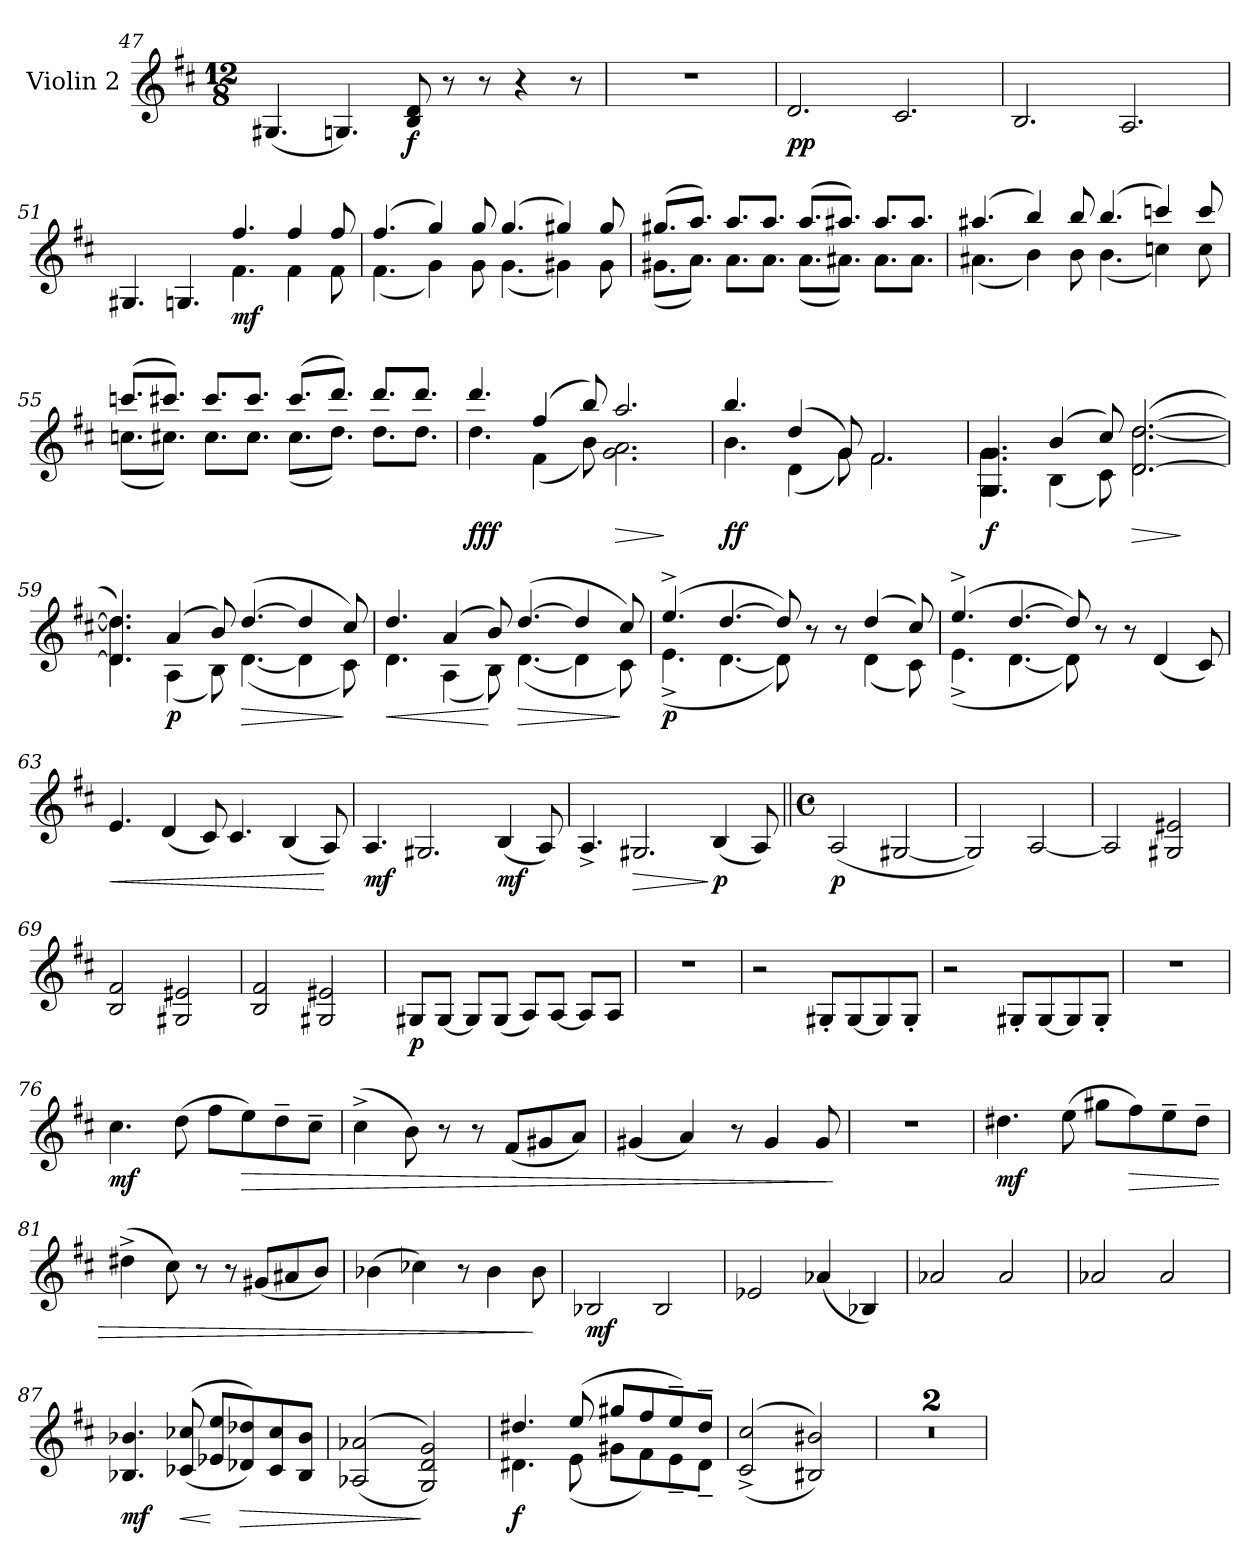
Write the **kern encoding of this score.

**kern	**dynam
*part1	*part1
*staff1	*staff1
*I"Violin 2	*
*I'Vln	*
*clefG2	*
*k[f#c#]	*
*M12/8	*
=47	=47
(4.G#X/	.
4.Gn/)	.
8B/ 8d/	f
8r	.
8r	.
4r	.
8r	.
=48	=48
1.r	.
=49	=49
2.d/	pp
2.c#/	.
=50	=50
2.B/	.
2.A/	.
=51	=51
*^	*
4.G#X/	2.ryy	.
4.Gn/	.	.
4.ff#/	4.f#\	mf
4ff#/	4f#\	.
8ff#/	8f#\	.
=52	=52	=52
(4.ff#/	(4.f#\	.
4gg/)	4g\)	.
8gg/	8g\	.
(4.gg/	(4.g\	.
4gg#X/)	4g#X\)	.
8gg#/	8g#\	.
=53	=53	=53
(8.gg#X/L	(8.g#X\L	.
8.aa/J)	8.a\J)	.
8.aa/L	8.a\L	.
8.aa/J	8.a\J	.
(8.aa/L	(8.a\L	.
8.aa#X/J)	8.a#X\J)	.
8.aa#/L	8.a#\L	.
8.aa#/J	8.a#\J	.
=54	=54	=54
(4.aa#X/	(4.a#X\	.
4bb/)	4b\)	.
8bb/	8b\	.
(4.bb/	(4.b\	.
4cccn/)	4ccn\)	.
8ccc/	8cc\	.
=55	=55	=55
(8.cccn/L	(8.ccn\L	.
8.ccc#X/J)	8.cc#X\J)	.
8.ccc#/L	8.cc#\L	.
8.ccc#/J	8.cc#\J	.
(8.ccc#/L	(8.cc#\L	.
8.ddd/J)	8.dd\J)	.
8.ddd/L	8.dd\L	.
8.ddd/J	8.dd\J	.
=56	=56	=56
4.ddd/	4.dd\	fff
(4ff#/	(4f#\	.
8bb/)	8b\)	.
!	!	!LO:HP:b
2.aa/	2.g\ 2.a\	>
*v	*v	*
.	]
=57	=57
*^	*
4.bb/	4.b\	ff
(4dd/	(4d\	.
8g/)	8g\)	.
2.f#/	2.f#\	.
=58	=58	=58
4.G/ 4.g/	4.G\ 4.g\	f
(4b/	(4B\	.
8cc#/)	8c#\)	.
!	!	!LO:HP:b
([2.d/ [2.dd/	2.d\ [2.dd\	>
*v	*v	*
.	]
=59	=59
*^	*
4.d]/ 4.dd]/)	4.d\ 4.dd]\	.
(4a/	(4A\	p
8b/)	8B\)	.
!	!	!LO:HP:b
([4.dd/	([4.d\	>
4dd/]	4d\]	.
8cc#/)	8c#\)	]
=60	=60	=60
!	!	!LO:HP:b
4.dd/	4.d\	<
(4a/	(4A\	.
8b/)	8B\)	[
!	!	!LO:HP:b
([4.dd/	([4.d\	>
4dd/]	4d\]	.
8cc#/)	8c#\)	]
=61	=61	=61
(4.ee^/	(4.e^\	p
[4.dd/	[4.d\	.
8dd/])	8d\])	.
8r	4ryy	.
8r	.	.
(4dd/	(4d\	.
8cc#/)	8c#\)	.
=62	=62	=62
(4.ee^/	(4.e^\	.
[4.dd/	[4.d\	.
8dd/])	8d\])	.
8r	2ryy	.
8r	.	.
(4d/	.	.
8c#/)	8ryy	.
=63	=63	=63
!	!	!LO:HP:b
*v	*v	*
4.e/	<
(4d/	.
8c#/)	.
4.c#/	.
(4B/	.
8A/)	[
=64	=64
4.A/	mf
2.G#X/	.
(4B/	mf
8A/)	.
=65	=65
4.A^/	.
!	!LO:HP:b
2.G#X/	>
(4B/	] p
8A/)	.
=66||	=66||
*M4/4	*
*met(c)	*
(2A/	p
[2G#X/	.
=67	=67
2G#/])	.
[2A/	.
=68	=68
2A/]	.
2G#X/ 2e#X/	.
=69	=69
2B/ 2f#/	.
2G#X/ 2e#X/	.
=70	=70
2B/ 2f#/	.
2G#X/ 2e#X/	.
=71	=71
8G#X/L	p
[8G#/J	.
8G#/L]	.
(8G#/J	.
8A/L)	.
[8A/J	.
8A/L]	.
8A/J	.
=72	=72
1r	.
=73	=73
2r	.
8G#X'/L	.
[8G#/	.
8G#/]	.
8G#'/J	.
=74	=74
2r	.
8G#X'/L	.
[8G#/	.
8G#/]	.
8G#'/J	.
=75	=75
1r	.
=76	=76
4.cc#\	mf
(8dd\	.
8ff#\L	.
!	!LO:HP:b
8ee\)	>
8dd~\	.
8cc#~\J	.
=77	=77
(4cc#^\	.
8b\)	.
8r	.
8r	.
(8f#/L	.
8g#X/	.
8a/J)	.
=78	=78
(4g#X/	.
4a/)	.
8r	.
4g#/	.
8g#/	.
.	]
=79	=79
1r	.
=80	=80
4.dd#X\	mf
(8ee\	.
8gg#X\L	.
!	!LO:HP:b
8ff#\)	>
8ee~\	.
8dd#~\J	.
=81	=81
(4dd#X^\	.
8cc#\)	.
8r	.
8r	.
(8g#X/L	.
8a#X/	.
8b/J)	.
=82	=82
(4b-X\	.
4cc-X\)	.
8r	.
4b-\	.
8b-\	]
=83	=83
2B-X/	mf
2B-/	.
=84	=84
2e-X/	.
(4a-X/	.
4B-X/)	.
=85	=85
2a-X/	.
2a-/	.
=86	=86
2a-X/	.
2a-/	.
=87	=87
4.B-X/ 4.b-X/	mf
!	!LO:HP:b
(<(>8c-X/ 8cc-X/	<
8e-X/ 8ee/L	[
!	!LO:HP:b
8d-X/ 8dd-X/))	>
8c-/ 8cc-/	.
8B-/ 8b-/J	.
=88	=88
(<(>2A-X/ 2a-X/	.
2G/ 2d/ 2g/))	]
=89	=89
*^	*
4.dd#X/	4.d#X\	f
(8ee/	(8e\	.
8gg#X/L	8g#X\L	.
8ff#/	8f#\)	.
8ee~/)	8e~\	.
8dd#~/J	8d#~\J	.
*v	*v	*
=90	=90
(<(>2c#^/ 2cc#^/	.
2B#X/ 2b#X/))	.
=91	=91
1r	.
=92	=92
1r	.
=	=
*-	*-
